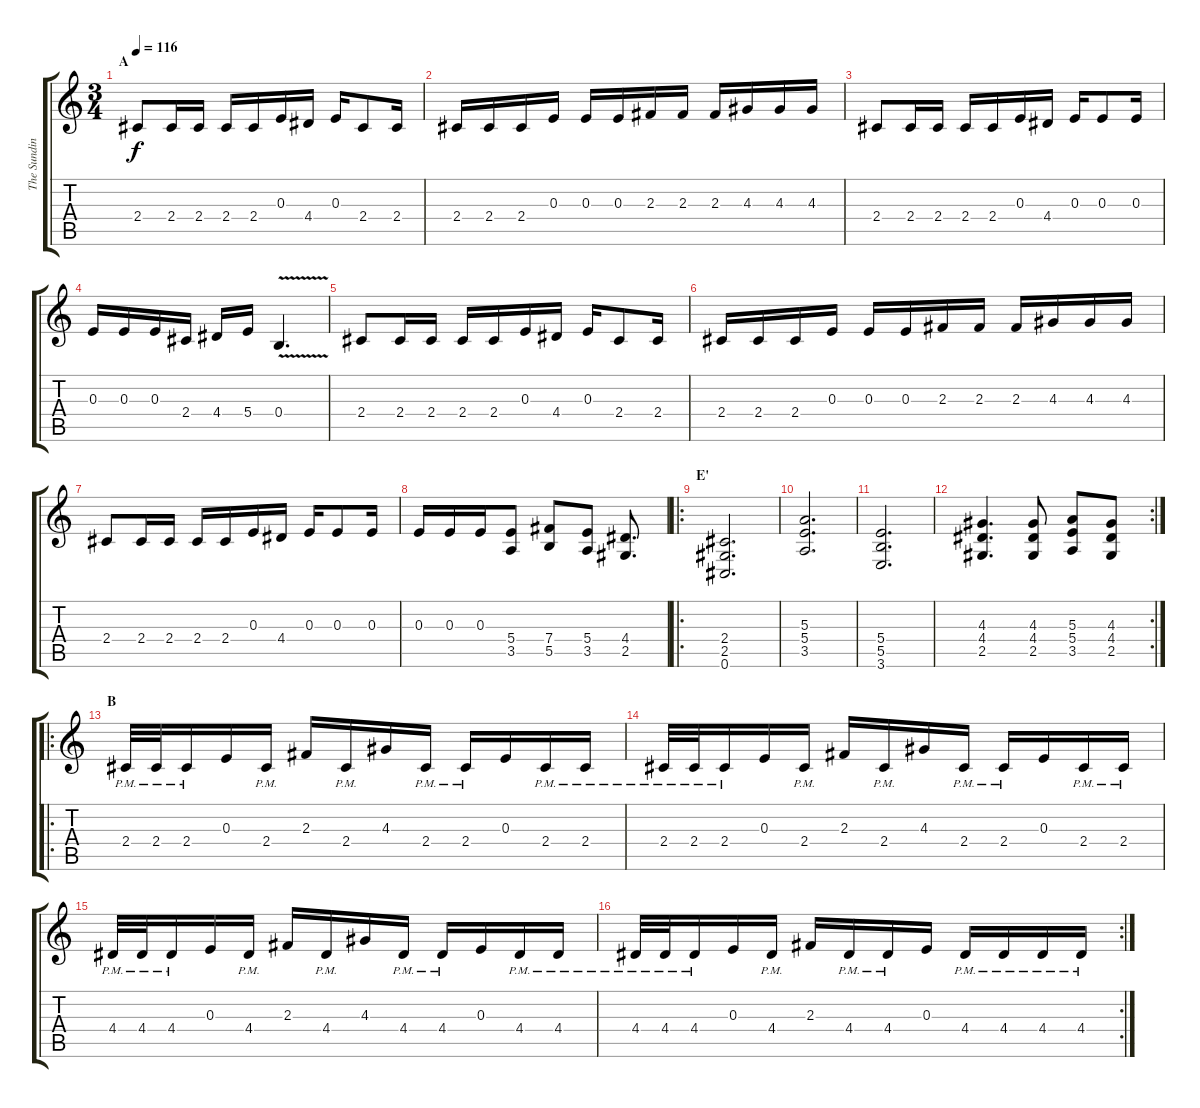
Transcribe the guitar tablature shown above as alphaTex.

\track ("The Sundin" "The Sundin") {instrument distortionguitar}
\staff {score tabs}
\tuning (Db4 Ab3 E3 B2 Gb2 Db2) {hide}
\ts (3 4)
\section ("" "A")
\tempo 116
\clef g2
\ks c
2.4.8{dy f} 2.4.16 2.4.16 2.4.16 2.4.16 0.3.16 4.4.16 0.3.16 2.4.8 2.4.16 |
2.4.16 2.4.16 2.4.16 0.3.16 0.3.16 0.3.16 2.3.16 2.3.16 2.3.16 4.3.16 4.3.16 4.3.16 |
2.4.8 2.4.16 2.4.16 2.4.16 2.4.16 0.3.16 4.4.16 0.3.16 0.3.8 0.3.16 |
0.3.16 0.3.16 0.3.16 2.4.16 4.4.16 5.4.16 0.4{v}.4{d} |
2.4.8 2.4.16 2.4.16 2.4.16 2.4.16 0.3.16 4.4.16 0.3.16 2.4.8 2.4.16 |
2.4.16 2.4.16 2.4.16 0.3.16 0.3.16 0.3.16 2.3.16 2.3.16 2.3.16 4.3.16 4.3.16 4.3.16 |
2.4.8 2.4.16 2.4.16 2.4.16 2.4.16 0.3.16 4.4.16 0.3.16 0.3.8 0.3.16 |
0.3.16 0.3.16 0.3.16 (5.4 3.5).8 (7.4 5.5).8 (5.4 3.5).8 (4.4 2.5).8{d} |
\ro
\section ("" "E'")
(2.4 2.5 0.6).2{d} |
(5.3 5.4 3.5).2{d} |
(5.4 5.5 3.6).2{d} |
\rc 2
(4.3 4.4 2.5).4{d} (4.3 4.4 2.5).8 (5.3 5.4 3.5).8 (4.3 4.4 2.5).8 |
\ro
\section ("" "B")
2.4{pm}.32 2.4{pm}.32 2.4{pm}.16 0.3.16 2.4{pm}.16 2.3.16 2.4{pm}.16 4.3.16 2.4{pm}.16 2.4{pm}.16 0.3.16 2.4{pm}.16 2.4{pm}.16 |
2.4{pm}.32 2.4{pm}.32 2.4{pm}.16 0.3.16 2.4{pm}.16 2.3.16 2.4{pm}.16 4.3.16 2.4{pm}.16 2.4{pm}.16 0.3.16 2.4{pm}.16 2.4{pm}.16 |
4.4{pm}.32 4.4{pm}.32 4.4{pm}.16 0.3.16 4.4{pm}.16 2.3.16 4.4{pm}.16 4.3.16 4.4{pm}.16 4.4{pm}.16 0.3.16 4.4{pm}.16 4.4{pm}.16 |
\rc 2
4.4{pm}.32 4.4{pm}.32 4.4{pm}.16 0.3.16 4.4{pm}.16 2.3.16 4.4{pm}.16 4.4{pm}.16 0.3.16 4.4{pm}.16 4.4{pm}.16 4.4{pm}.16 4.4{pm}.16
